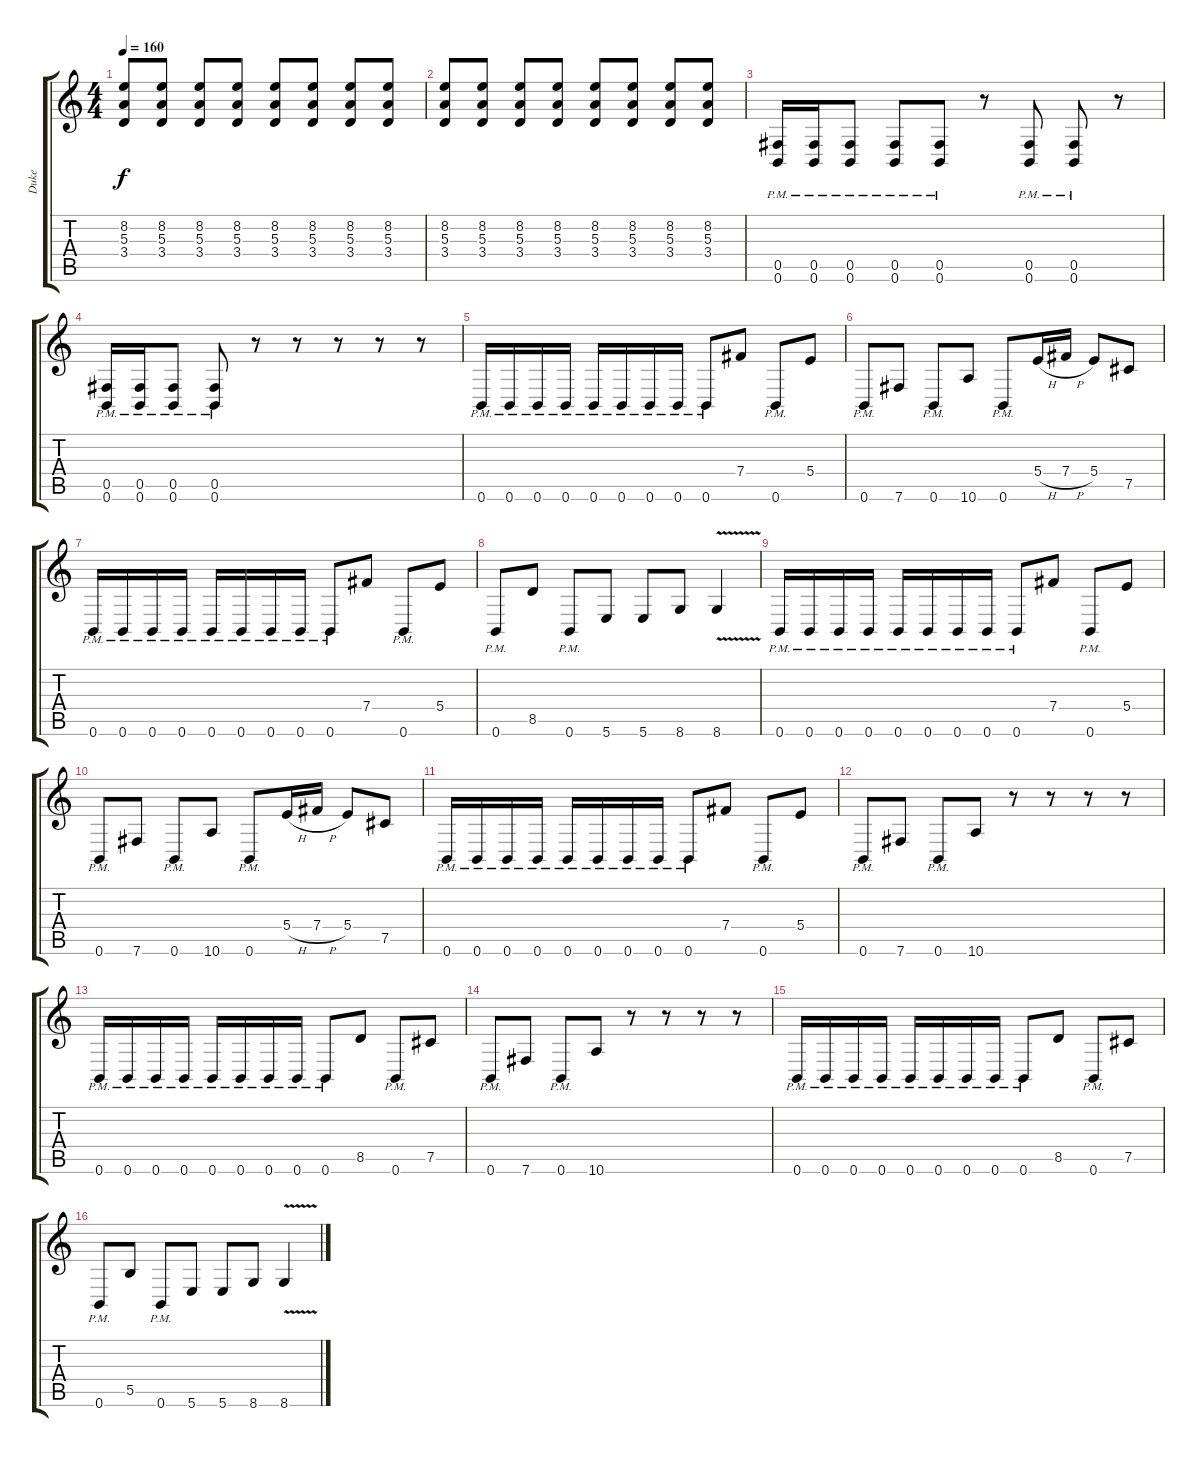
\track ("Duke" "Duke") {instrument overdrivenguitar}
\staff {score tabs}
\tuning (Db4 Ab3 E3 B2 Gb2 B1) {hide}
\ts (4 4)
\tempo 160
\clef g2
\ks c
(8.2 5.3 3.4).8{dy f} (8.2 5.3 3.4).8 (8.2 5.3 3.4).8 (8.2 5.3 3.4).8 (8.2 5.3 3.4).8 (8.2 5.3 3.4).8 (8.2 5.3 3.4).8 (8.2 5.3 3.4).8 |
(8.2 5.3 3.4).8 (8.2 5.3 3.4).8 (8.2 5.3 3.4).8 (8.2 5.3 3.4).8 (8.2 5.3 3.4).8 (8.2 5.3 3.4).8 (8.2 5.3 3.4).8 (8.2 5.3 3.4).8 |
(0.5{pm} 0.6{pm}).16 (0.5{pm} 0.6{pm}).16 (0.5{pm} 0.6{pm}).8 (0.5{pm} 0.6{pm}).8 (0.5{pm} 0.6{pm}).8 r.8 (0.5{pm} 0.6{pm}).8 (0.5{pm} 0.6{pm}).8 r.8 |
(0.5{pm} 0.6{pm}).16 (0.5{pm} 0.6{pm}).16 (0.5{pm} 0.6{pm}).8 (0.5{pm} 0.6{pm}).8 r.8 r.8 r.8 r.8 r.8 |
0.6{pm}.16 0.6{pm}.16 0.6{pm}.16 0.6{pm}.16 0.6{pm}.16 0.6{pm}.16 0.6{pm}.16 0.6{pm}.16 0.6{pm}.8 7.4.8 0.6{pm}.8 5.4.8 |
0.6{pm}.8 7.6.8 0.6{pm}.8 10.6.8 0.6{pm}.8 5.4{h}.16 7.4{h}.16 5.4.8 7.5.8 |
0.6{pm}.16 0.6{pm}.16 0.6{pm}.16 0.6{pm}.16 0.6{pm}.16 0.6{pm}.16 0.6{pm}.16 0.6{pm}.16 0.6{pm}.8 7.4.8 0.6{pm}.8 5.4.8 |
0.6{pm}.8 8.5.8 0.6{pm}.8 5.6.8 5.6.8 8.6.8 8.6{v}.4 |
0.6{pm}.16 0.6{pm}.16 0.6{pm}.16 0.6{pm}.16 0.6{pm}.16 0.6{pm}.16 0.6{pm}.16 0.6{pm}.16 0.6{pm}.8 7.4.8 0.6{pm}.8 5.4.8 |
0.6{pm}.8 7.6.8 0.6{pm}.8 10.6.8 0.6{pm}.8 5.4{h}.16 7.4{h}.16 5.4.8 7.5.8 |
0.6{pm}.16 0.6{pm}.16 0.6{pm}.16 0.6{pm}.16 0.6{pm}.16 0.6{pm}.16 0.6{pm}.16 0.6{pm}.16 0.6{pm}.8 7.4.8 0.6{pm}.8 5.4.8 |
0.6{pm}.8 7.6.8 0.6{pm}.8 10.6.8 r.8 r.8 r.8 r.8 |
0.6{pm}.16 0.6{pm}.16 0.6{pm}.16 0.6{pm}.16 0.6{pm}.16 0.6{pm}.16 0.6{pm}.16 0.6{pm}.16 0.6{pm}.8 8.5.8 0.6{pm}.8 7.5.8 |
0.6{pm}.8 7.6.8 0.6{pm}.8 10.6.8 r.8 r.8 r.8 r.8 |
0.6{pm}.16 0.6{pm}.16 0.6{pm}.16 0.6{pm}.16 0.6{pm}.16 0.6{pm}.16 0.6{pm}.16 0.6{pm}.16 0.6{pm}.8 8.5.8 0.6{pm}.8 7.5.8 |
0.6{pm}.8 5.5.8 0.6{pm}.8 5.6.8 5.6.8 8.6.8 8.6{v}.4
